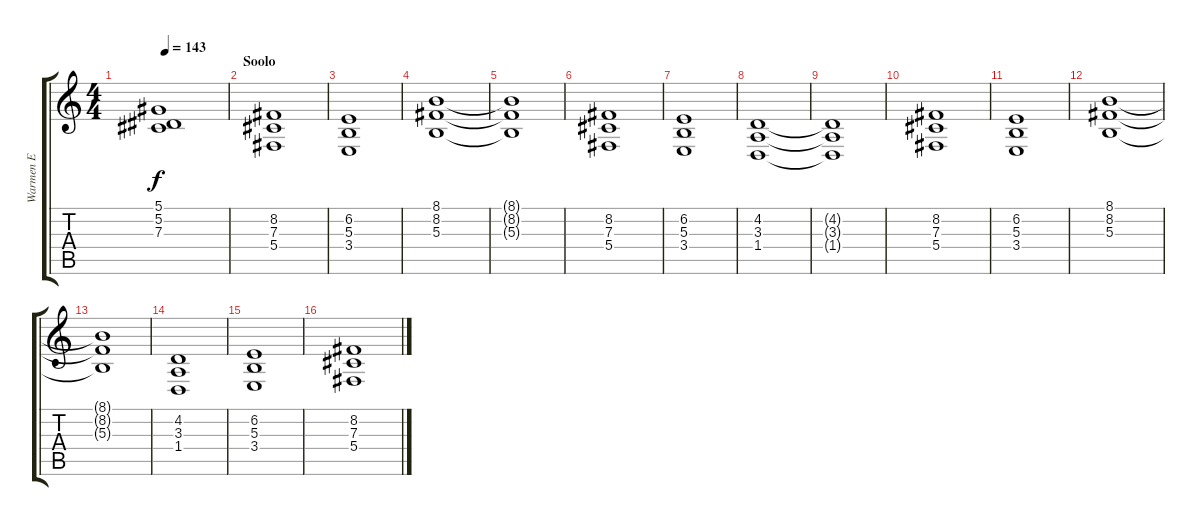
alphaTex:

\track ("Warmen E" "Warmen E") {instrument stringensemble1}
\staff {score tabs}
\tuning (Eb4 Bb3 Gb3 Db3 Ab2 Db2) {hide}
\ts (4 4)
\tempo 143
\clef g2
\ks c
(5.1{t} 5.2{t} 7.3{t}).1{dy f} |
\section ("" "Soolo")
(8.2 7.3 5.4).1{volume 13 balance 8 instrument stringensemble2} |
(6.2 5.3 3.4).1 |
(8.1 8.2 5.3).1 |
(8.1{t} 8.2{t} 5.3{t}).1 |
(8.2 7.3 5.4).1{volume 13 instrument stringensemble2} |
(6.2 5.3 3.4).1 |
(4.2 3.3 1.4).1 |
(4.2{t} 3.3{t} 1.4{t}).1 |
(8.2 7.3 5.4).1{volume 13 instrument stringensemble2} |
(6.2 5.3 3.4).1 |
(8.1 8.2 5.3).1 |
(8.1{t} 8.2{t} 5.3{t}).1 |
(4.2 3.3 1.4).1 |
(6.2 5.3 3.4).1 |
(8.2 7.3 5.4).1
